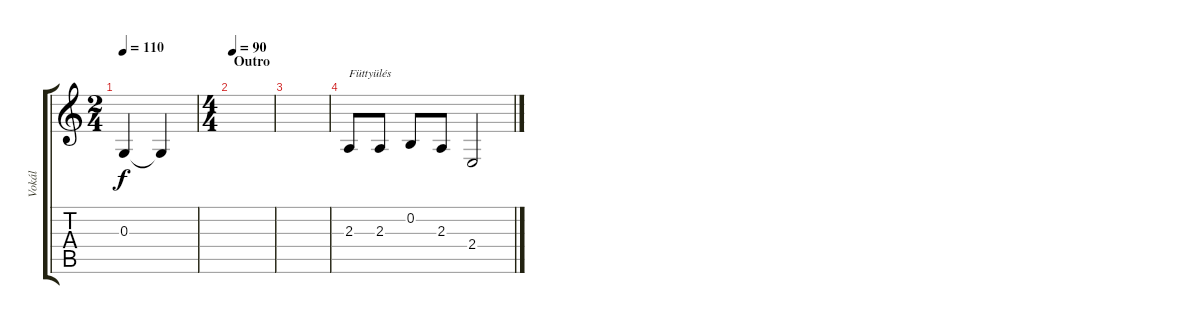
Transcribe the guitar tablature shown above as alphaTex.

\track ("Vokál" "Vokál") {instrument lead5charang}
\staff {score tabs}
\tuning (E4 B3 G3 D3 A2 E2) {hide}
\ts (2 4)
\tempo 110
\clef g2
\ks c
0.3{t}.4{dy f} 0.3{t}.4 |
\ts (4 4)
\section ("" "Outro")
\tempo 90
|
|
2.3.8{txt "Füttyülés" volume 11 instrument synthvoice} 2.3.8 0.2.8 2.3.8 2.4.2
